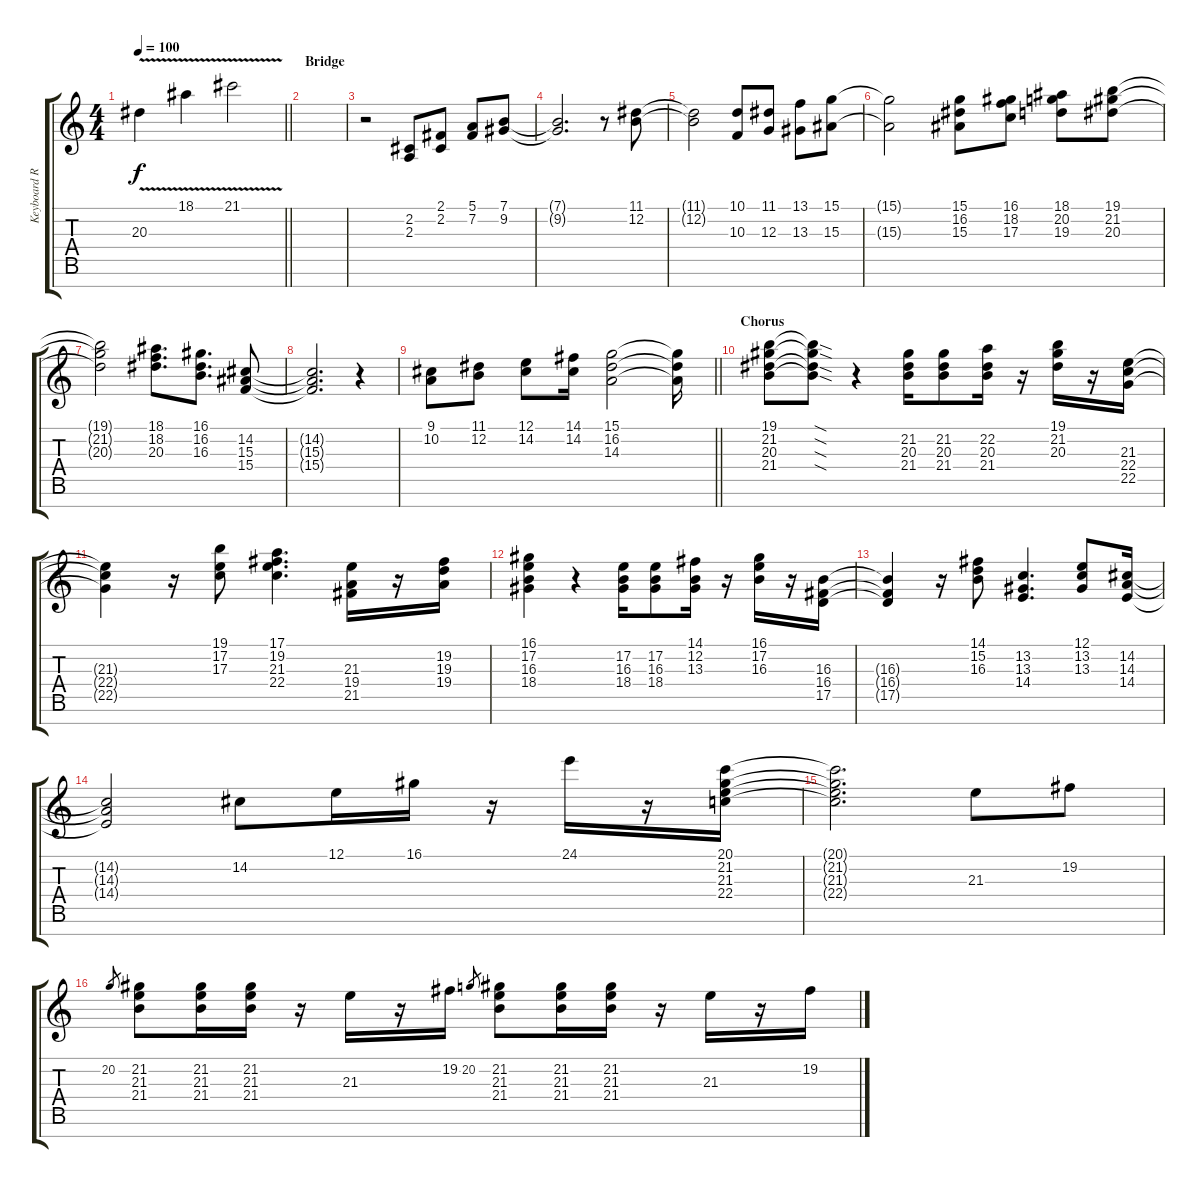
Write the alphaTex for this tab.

\track ("Keyboard R" "Keyboard R") {instrument pad1newage}
\staff {score tabs}
\tuning (E4 B3 G3 D3 A2 E2 B1) {hide}
\ts (4 4)
\tempo 100
\clef g2
\barLineRight lightlight
\ks c
20.3{v}.4{dy f} 18.1{v}.4 21.1{v}.2 |
\section ("" "Bridge")
|
r.2{instrument choiraahs} (2.2 2.3).8 (2.1 2.2).8 (5.1 7.2).8 (7.1 9.2).8 |
(7.1{t} 9.2{t}).2{d} r.8 (11.1 12.2).8 |
(11.1{t} 12.2{t}).2 (10.1 10.3).8 (11.1 12.3).8 (13.1 13.3).8 (15.1 15.3).8 |
(15.1{t} 15.3{t}).2 (15.1 16.2 15.3).8 (16.1 18.2 17.3).8 (18.1 20.2 19.3).8 (19.1 21.2 20.3).8 |
(19.1{t} 21.2{t} 20.3{t}).2 (18.1 18.2 20.3).8{d} (16.1 16.2 16.3).8{d} (14.2 15.3 15.4).8 |
(14.2{t} 15.3{t} 15.4{t}).2{d} r.4 |
\barLineRight lightlight
(9.1 10.2).8 (11.1 12.2).8 (12.1 14.2).8 (14.1 14.2).16 (15.1 16.2 14.3).2 (15.1{t} 16.2{t} 14.3{t}).16 |
\section ("" "Chorus")
(19.1 21.2 20.3 21.4).8{instrument lead2sawtooth} (19.1{sod t} 21.2{sod t} 20.3{sod t} 21.4{sod t}).8 r.4 (21.2 20.3 21.4).16 (21.2 20.3 21.4).8 (22.2 20.3 21.4).16 r.16 (19.1 21.2 20.3).16 r.16 (21.3 22.4 22.5).16 |
(21.3{t} 22.4{t} 22.5{t}).4 r.16 (19.1 17.2 17.3).8 (17.1 19.2 21.3 22.4).4{d} (21.3 19.4 21.5).16 r.16 (19.2 19.3 19.4).16 |
(16.1 17.2 16.3 18.4).4 r.4 (17.2 16.3 18.4).16 (17.2 16.3 18.4).8 (14.1 12.2 13.3).16 r.16 (16.1 17.2 16.3).16 r.16 (16.3 16.4 17.5).16 |
(16.3{t} 16.4{t} 17.5{t}).4 r.16 (14.1 15.2 16.3).8 (13.2 13.3 14.4).4{d} (12.1 13.2 13.3).8 (14.2 14.3 14.4).16 |
(14.2{t} 14.3{t} 14.4{t}).2 14.2.8 12.1.16 16.1.16 r.16 24.1.16 r.16 (20.1 21.2 21.3 22.4).16 |
(20.1{t} 21.2{t} 21.3{t} 22.4{t}).2{d} 21.3.8 19.2.8 |
20.2.8{gr} (21.2 21.3 21.4).8 (21.2 21.3 21.4).16 (21.2 21.3 21.4).16 r.16 21.3.16 r.16 19.2.16 20.2.8{gr} (21.2 21.3 21.4).8 (21.2 21.3 21.4).16 (21.2 21.3 21.4).16 r.16 21.3.16 r.16 19.2.16
